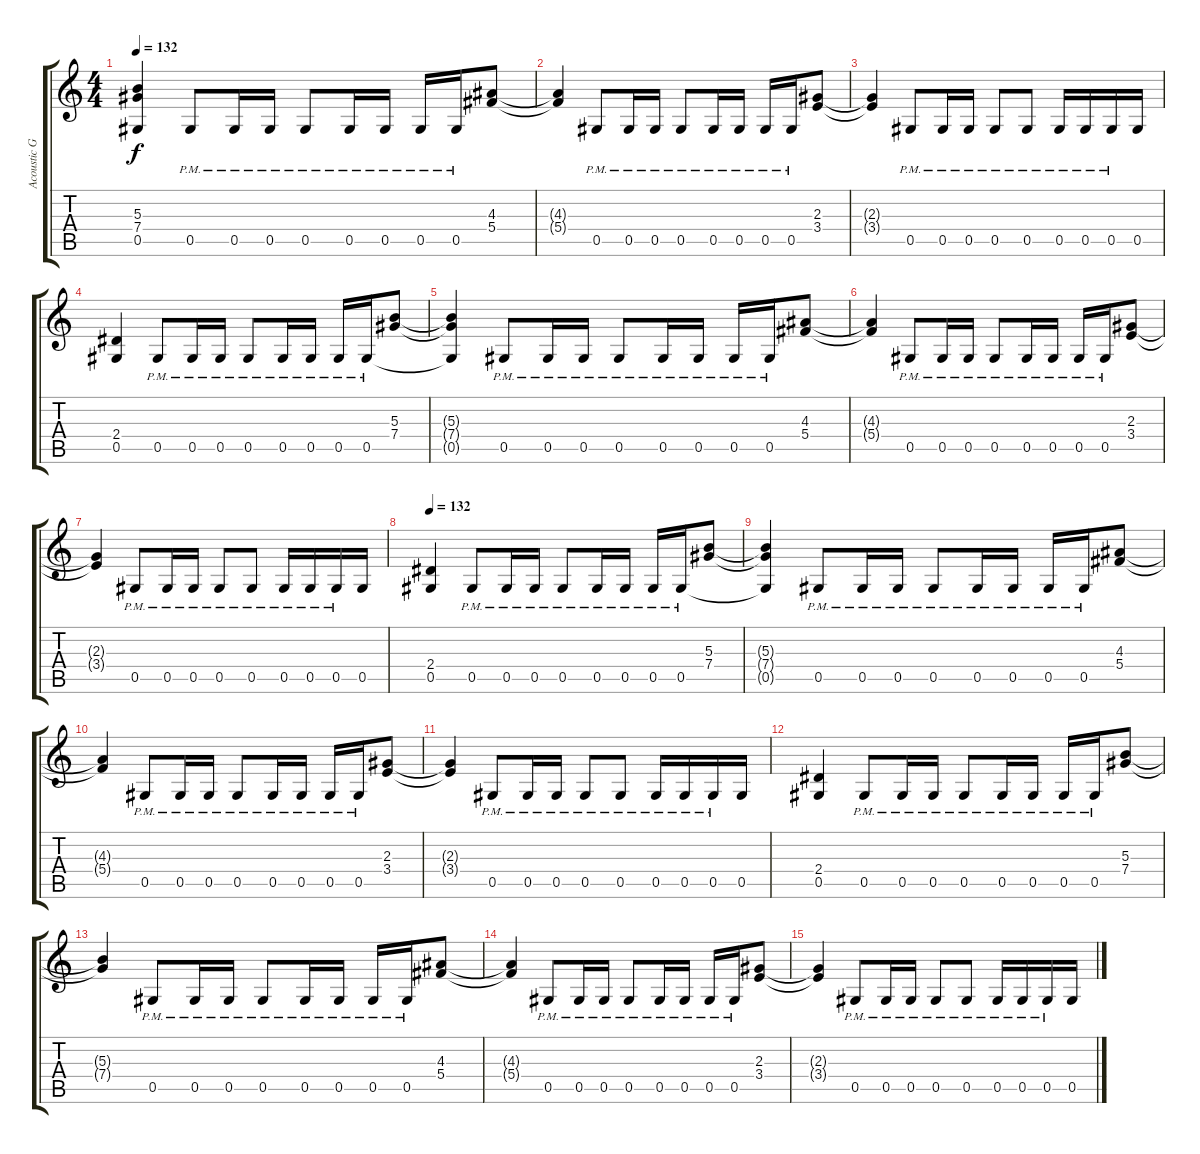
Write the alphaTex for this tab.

\track ("Acoustic Guitar" "Acoustic G") {instrument acousticguitarsteel}
\staff {score tabs}
\tuning (Eb4 Bb3 Gb3 Db3 Ab2 Eb2) {hide}
\ts (4 4)
\tempo 132
\clef g2
\ks c
(5.3{t} 7.4{t} 0.5{t}).4{dy f} 0.5{pm}.8 0.5{pm}.16 0.5{pm}.16 0.5{pm}.8 0.5{pm}.16 0.5{pm}.16 0.5{pm}.16 0.5{pm}.16 (4.3 5.4).8 |
(4.3{t} 5.4{t}).4 0.5{pm}.8 0.5{pm}.16 0.5{pm}.16 0.5{pm}.8 0.5{pm}.16 0.5{pm}.16 0.5{pm}.16 0.5{pm}.16 (2.3 3.4).8 |
(2.3{t} 3.4{t}).4 0.5{pm}.8 0.5{pm}.16 0.5{pm}.16 0.5{pm}.8 0.5{pm}.8 0.5{pm}.16 0.5{pm}.16 0.5{pm}.16 0.5.16 |
(2.4 0.5).4 0.5{pm}.8 0.5{pm}.16 0.5{pm}.16 0.5{pm}.8 0.5{pm}.16 0.5{pm}.16 0.5{pm}.16 0.5{pm}.16 (5.3 7.4).8 |
(5.3{t} 7.4{t} 0.5{t}).4 0.5{pm}.8 0.5{pm}.16 0.5{pm}.16 0.5{pm}.8 0.5{pm}.16 0.5{pm}.16 0.5{pm}.16 0.5{pm}.16 (4.3 5.4).8 |
(4.3{t} 5.4{t}).4 0.5{pm}.8 0.5{pm}.16 0.5{pm}.16 0.5{pm}.8 0.5{pm}.16 0.5{pm}.16 0.5{pm}.16 0.5{pm}.16 (2.3 3.4).8 |
(2.3{t} 3.4{t}).4 0.5{pm}.8 0.5{pm}.16 0.5{pm}.16 0.5{pm}.8 0.5{pm}.8 0.5{pm}.16 0.5{pm}.16 0.5{pm}.16 0.5.16 |
\tempo 132
(2.4 0.5).4 0.5{pm}.8 0.5{pm}.16 0.5{pm}.16 0.5{pm}.8 0.5{pm}.16 0.5{pm}.16 0.5{pm}.16 0.5{pm}.16 (5.3 7.4).8 |
(5.3{t} 7.4{t} 0.5{t}).4 0.5{pm}.8 0.5{pm}.16 0.5{pm}.16 0.5{pm}.8 0.5{pm}.16 0.5{pm}.16 0.5{pm}.16 0.5{pm}.16 (4.3 5.4).8 |
(4.3{t} 5.4{t}).4 0.5{pm}.8 0.5{pm}.16 0.5{pm}.16 0.5{pm}.8 0.5{pm}.16 0.5{pm}.16 0.5{pm}.16 0.5{pm}.16 (2.3 3.4).8 |
(2.3{t} 3.4{t}).4 0.5{pm}.8 0.5{pm}.16 0.5{pm}.16 0.5{pm}.8 0.5{pm}.8 0.5{pm}.16 0.5{pm}.16 0.5{pm}.16 0.5.16 |
(2.4 0.5).4 0.5{pm}.8 0.5{pm}.16 0.5{pm}.16 0.5{pm}.8 0.5{pm}.16 0.5{pm}.16 0.5{pm}.16 0.5{pm}.16 (5.3 7.4).8 |
(5.3{t} 7.4{t}).4 0.5{pm}.8 0.5{pm}.16 0.5{pm}.16 0.5{pm}.8 0.5{pm}.16 0.5{pm}.16 0.5{pm}.16 0.5{pm}.16 (4.3 5.4).8 |
(4.3{t} 5.4{t}).4 0.5{pm}.8 0.5{pm}.16 0.5{pm}.16 0.5{pm}.8 0.5{pm}.16 0.5{pm}.16 0.5{pm}.16 0.5{pm}.16 (2.3 3.4).8 |
(2.3{t} 3.4{t}).4 0.5{pm}.8 0.5{pm}.16 0.5{pm}.16 0.5{pm}.8 0.5{pm}.8 0.5{pm}.16 0.5{pm}.16 0.5{pm}.16 0.5.16
